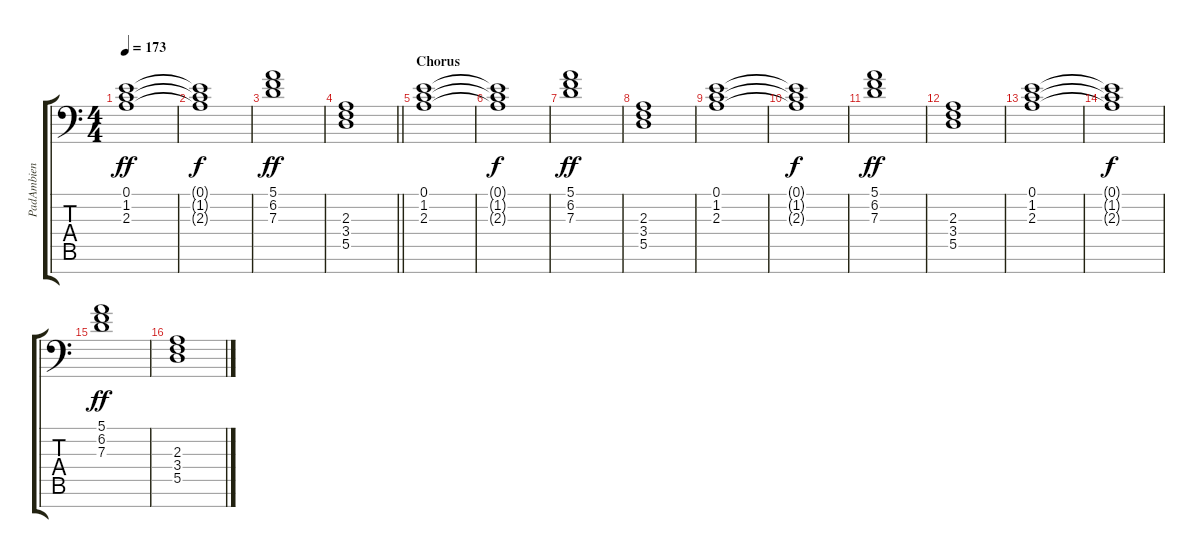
\track ("PadAmbien" "PadAmbien") {instrument pad2warm}
\staff {score tabs}
\tuning (E4 B3 G3 D3 A2 E2 C-1) {hide}
\ts (4 4)
\tempo 173
\clef f4
\ks c
(0.1 1.2 2.3).1{dy ff} |
(0.1{t} 1.2{t} 2.3{t}).1{dy f} |
(5.1 6.2 7.3).1{dy ff} |
\barLineRight lightlight
(2.3 3.4 5.5).1 |
\section ("" "Chorus")
(0.1 1.2 2.3).1 |
(0.1{t} 1.2{t} 2.3{t}).1{dy f} |
(5.1 6.2 7.3).1{dy ff} |
(2.3 3.4 5.5).1 |
(0.1 1.2 2.3).1 |
(0.1{t} 1.2{t} 2.3{t}).1{dy f} |
(5.1 6.2 7.3).1{dy ff} |
(2.3 3.4 5.5).1 |
(0.1 1.2 2.3).1 |
(0.1{t} 1.2{t} 2.3{t}).1{dy f} |
(5.1 6.2 7.3).1{dy ff} |
(2.3 3.4 5.5).1
